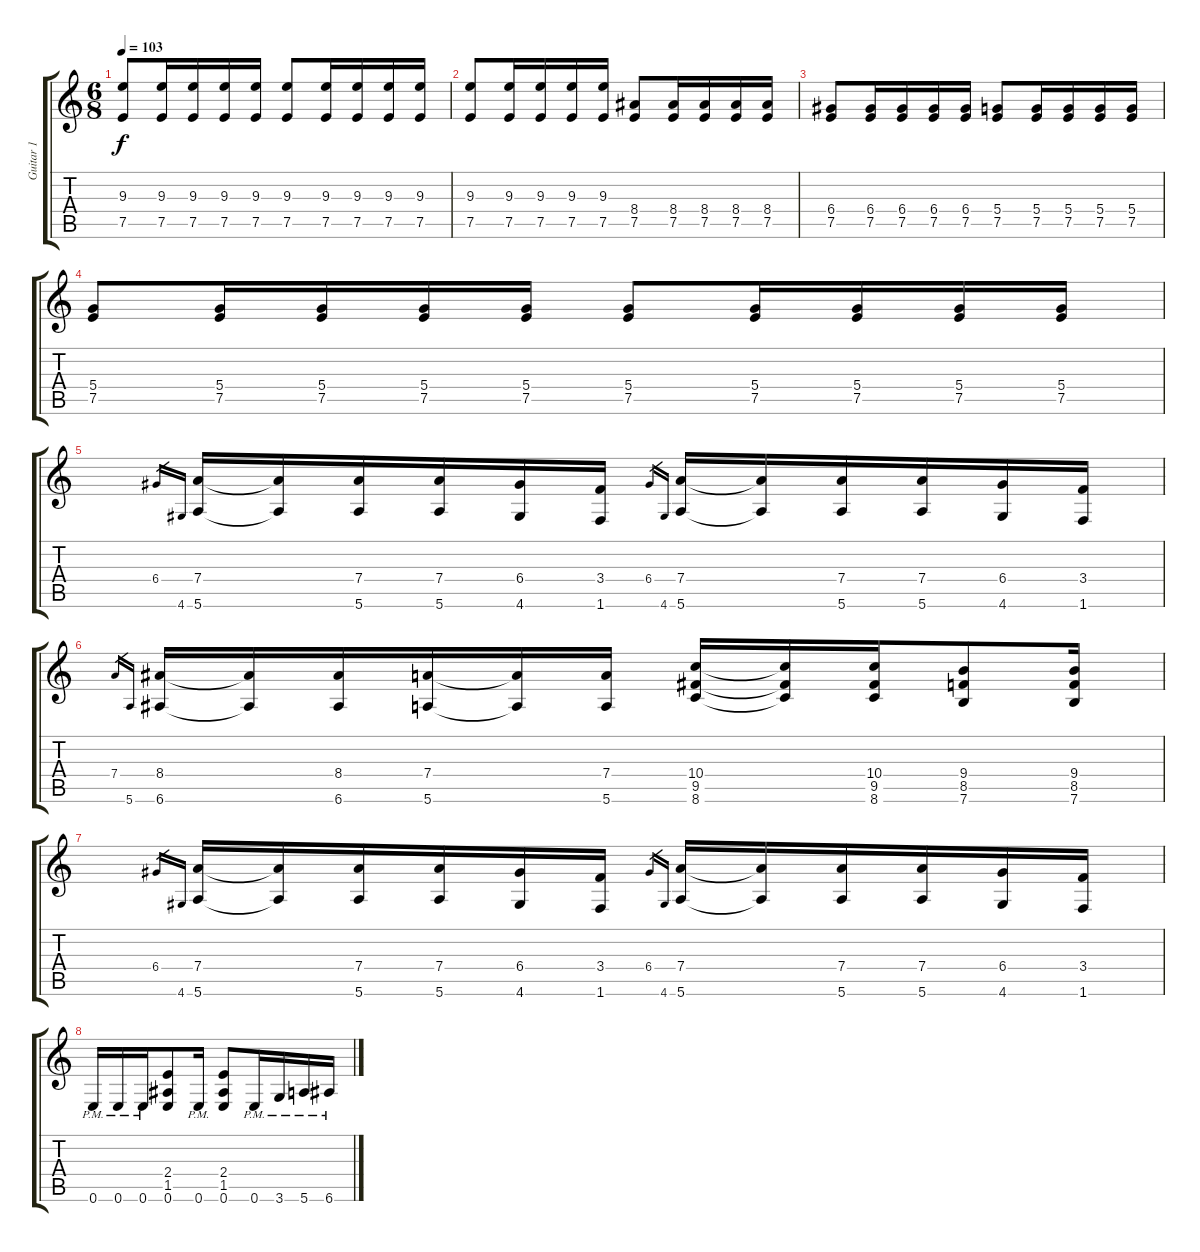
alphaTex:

\track ("Guitar 1" "Guitar 1") {instrument distortionguitar}
\staff {score tabs}
\tuning (E4 B3 G3 D3 A2 E2) {hide}
\ts (6 8)
\tempo 103
\clef g2
\ks c
(9.3 7.5).8{dy f} (9.3 7.5).16 (9.3 7.5).16 (9.3 7.5).16 (9.3 7.5).16 (9.3 7.5).8 (9.3 7.5).16 (9.3 7.5).16 (9.3 7.5).16 (9.3 7.5).16 |
(9.3 7.5).8 (9.3 7.5).16 (9.3 7.5).16 (9.3 7.5).16 (9.3 7.5).16 (8.4 7.5).8 (8.4 7.5).16 (8.4 7.5).16 (8.4 7.5).16 (8.4 7.5).16 |
(6.4 7.5).8 (6.4 7.5).16 (6.4 7.5).16 (6.4 7.5).16 (6.4 7.5).16 (5.4 7.5).8 (5.4 7.5).16 (5.4 7.5).16 (5.4 7.5).16 (5.4 7.5).16 |
(5.4 7.5).8 (5.4 7.5).16 (5.4 7.5).16 (5.4 7.5).16 (5.4 7.5).16 (5.4 7.5).8 (5.4 7.5).16 (5.4 7.5).16 (5.4 7.5).16 (5.4 7.5).16 |
6.4.16{gr} 4.6.16{gr} (7.4 5.6).16 (7.4{t} 5.6{t}).16 (7.4 5.6).16 (7.4 5.6).16 (6.4 4.6).16 (3.4 1.6).16 6.4.16{gr} 4.6.16{gr} (7.4 5.6).16 (7.4{t} 5.6{t}).16 (7.4 5.6).16 (7.4 5.6).16 (6.4 4.6).16 (3.4 1.6).16 |
7.4.16{gr} 5.6.16{gr} (8.4 6.6).16 (8.4{t} 6.6{t}).16 (8.4 6.6).16 (7.4 5.6).16 (7.4{t} 5.6{t}).16 (7.4 5.6).16 (10.4 9.5 8.6).16 (10.4{t} 9.5{t} 8.6{t}).16 (10.4 9.5 8.6).16 (9.4 8.5 7.6).8 (9.4 8.5 7.6).16 |
6.4.16{gr} 4.6.16{gr} (7.4 5.6).16 (7.4{t} 5.6{t}).16 (7.4 5.6).16 (7.4 5.6).16 (6.4 4.6).16 (3.4 1.6).16 6.4.16{gr} 4.6.16{gr} (7.4 5.6).16 (7.4{t} 5.6{t}).16 (7.4 5.6).16 (7.4 5.6).16 (6.4 4.6).16 (3.4 1.6).16 |
0.6{pm}.16 0.6{pm}.16 0.6{pm}.16 (2.4 1.5 0.6).8 0.6{pm}.16 (2.4 1.5 0.6).8 0.6{pm}.16 3.6{pm}.16 5.6{pm}.16 6.6{pm}.16
